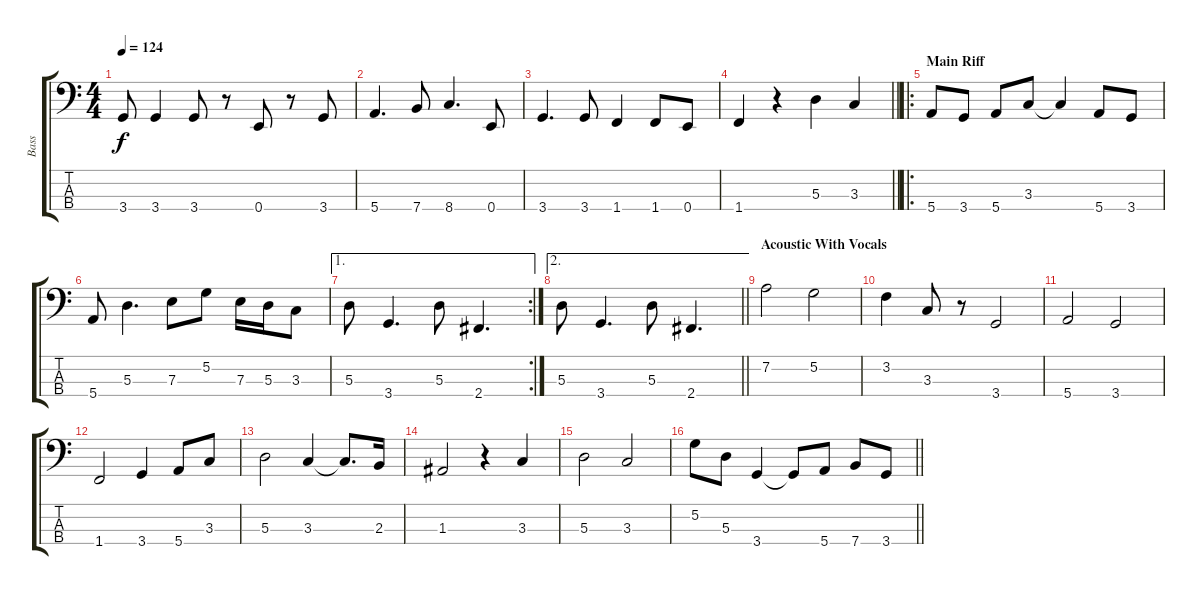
\track ("Bass" "Bass") {instrument electricbassfinger}
\staff {score tabs}
\tuning (G2 D2 A1 E1) {hide}
\ts (4 4)
\tempo 124
\clef f4
\ks c
3.4.8{dy f} 3.4.4 3.4.8 r.8 0.4.8 r.8 3.4.8 |
5.4.4{d} 7.4.8 8.4.4{d} 0.4.8 |
3.4.4{d} 3.4.8 1.4.4 1.4.8 0.4.8 |
\barLineRight lightlight
1.4.4 r.4 5.3.4 3.3.4 |
\ro
\section ("" "Main Riff")
5.4.8 3.4.8 5.4.8 3.3.8 3.3{t}.4 5.4.8 3.4.8 |
5.4.8 5.3.4{d} 7.3.8 5.2.8 7.3.16 5.3.16 3.3.8 |
\ae 1
\rc 2
5.3.8 3.4.4{d} 5.3.8 2.4.4{d} |
\ae 2
\barLineRight lightlight
5.3.8 3.4.4{d} 5.3.8 2.4.4{d} |
\section ("" "Acoustic With Vocals")
7.2.2 5.2.2 |
3.2.4 3.3.8 r.8 3.4.2 |
5.4.2 3.4.2 |
1.4.2 3.4.4 5.4.8 3.3.8 |
5.3.2 3.3.4 3.3{t}.8{d} 2.3.16 |
1.3.2 r.4 3.3.4 |
5.3.2 3.3.2 |
\barLineRight lightlight
5.2.8 5.3.8 3.4.4 3.4{t}.8 5.4.8 7.4.8 3.4.8
